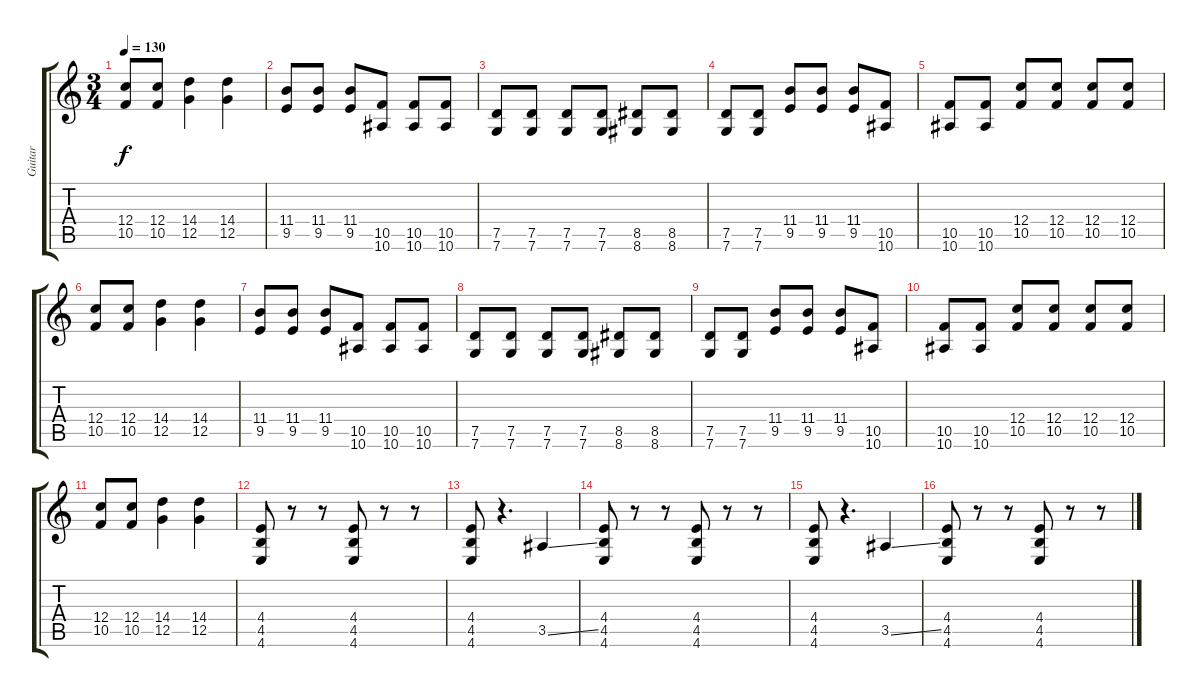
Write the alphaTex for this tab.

\track ("Guitar" "Guitar") {instrument distortionguitar}
\staff {score tabs}
\tuning (D4 A3 F3 C3 G2 C2) {hide}
\ts (3 4)
\tempo 130
\clef g2
\ks c
(12.4 10.5).8{dy f} (12.4 10.5).8 (14.4 12.5).4 (14.4 12.5).4 |
(11.4 9.5).8 (11.4 9.5).8 (11.4 9.5).8 (10.5 10.6).8 (10.5 10.6).8 (10.5 10.6).8 |
(7.5 7.6).8 (7.5 7.6).8 (7.5 7.6).8 (7.5 7.6).8 (8.5 8.6).8 (8.5 8.6).8 |
(7.5 7.6).8 (7.5 7.6).8 (11.4 9.5).8 (11.4 9.5).8 (11.4 9.5).8 (10.5 10.6).8 |
(10.5 10.6).8 (10.5 10.6).8 (12.4 10.5).8 (12.4 10.5).8 (12.4 10.5).8 (12.4 10.5).8 |
(12.4 10.5).8 (12.4 10.5).8 (14.4 12.5).4 (14.4 12.5).4 |
(11.4 9.5).8 (11.4 9.5).8 (11.4 9.5).8 (10.5 10.6).8 (10.5 10.6).8 (10.5 10.6).8 |
(7.5 7.6).8 (7.5 7.6).8 (7.5 7.6).8 (7.5 7.6).8 (8.5 8.6).8 (8.5 8.6).8 |
(7.5 7.6).8 (7.5 7.6).8 (11.4 9.5).8 (11.4 9.5).8 (11.4 9.5).8 (10.5 10.6).8 |
(10.5 10.6).8 (10.5 10.6).8 (12.4 10.5).8 (12.4 10.5).8 (12.4 10.5).8 (12.4 10.5).8 |
(12.4 10.5).8 (12.4 10.5).8 (14.4 12.5).4 (14.4 12.5).4 |
(4.4 4.5 4.6).8 r.8 r.8 (4.4 4.5 4.6).8 r.8 r.8 |
(4.4 4.5 4.6).8 r.4{d} 3.5{ss}.4 |
(4.4 4.5 4.6).8 r.8 r.8 (4.4 4.5 4.6).8 r.8 r.8 |
(4.4 4.5 4.6).8 r.4{d} 3.5{ss}.4 |
(4.4 4.5 4.6).8 r.8 r.8 (4.4 4.5 4.6).8 r.8 r.8
